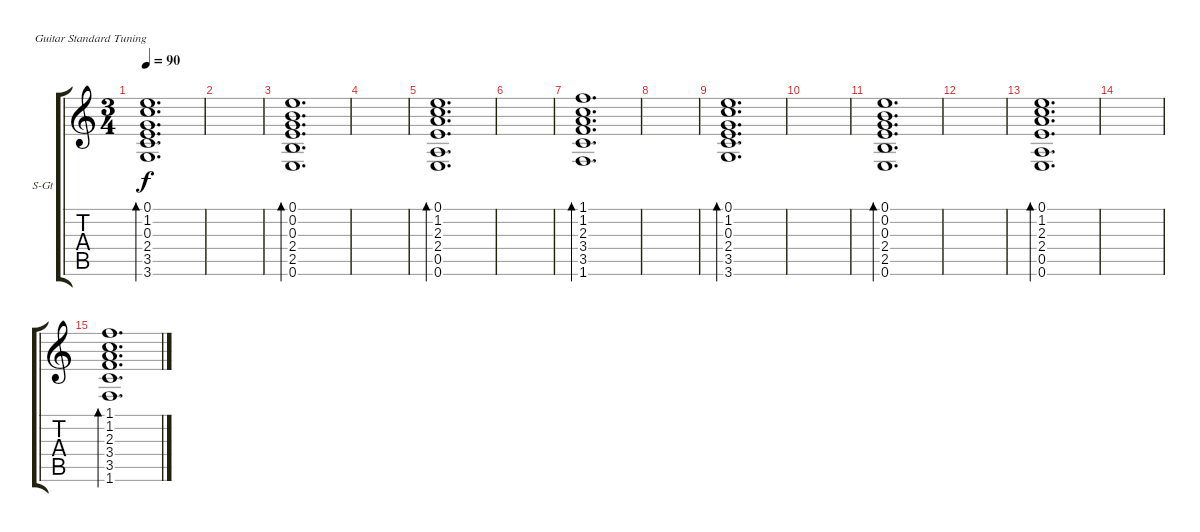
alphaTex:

\defaultSystemsLayout 4
\bracketExtendMode groupsimilarinstruments
\firstSystemTrackNameOrientation horizontal
\otherSystemsTrackNameOrientation horizontal
\track ("Макс" "S-Gt") {instrument acousticguitarsteel}
\staff {score tabs}
\tuning (E4 B3 G3 D3 A2 E2)
\ts (3 4)
\tempo 90
\clef g2
\ks c
(3.6 3.5 2.4 0.3 1.2 0.1).1{d bd 135 dy f} |
|
(0.6 2.5 2.4 0.3 0.2 0.1).1{d bd 135} |
|
(0.6 0.5 2.4 2.3 1.2 0.1).1{d bd 138} |
|
(1.6 3.5 3.4 2.3 1.2 1.1).1{d bd 138} |
|
(3.6 3.5 2.4 0.3 1.2 0.1).1{d bd 135} |
|
(0.6 2.5 2.4 0.3 0.2 0.1).1{d bd 135} |
|
(0.6 0.5 2.4 2.3 1.2 0.1).1{d bd 138} |
|
(1.6 3.5 3.4 2.3 1.2 1.1).1{d bd 138}
